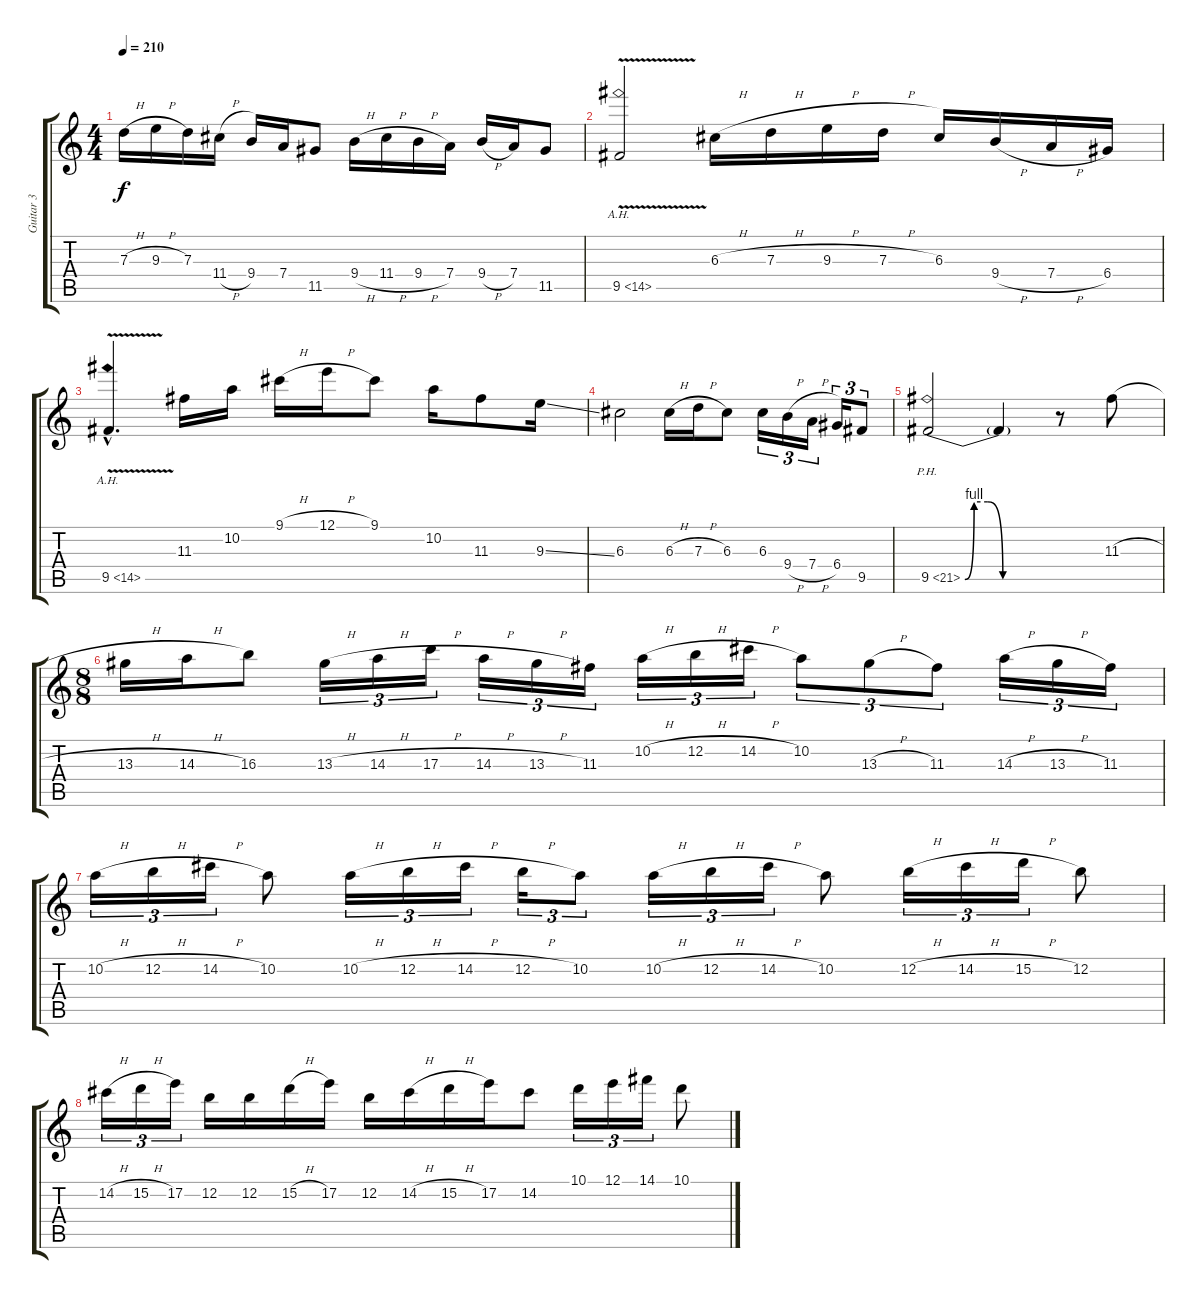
\track ("Guitar 3" "Guitar 3") {instrument distortionguitar}
\staff {score tabs}
\tuning (E4 B3 G3 D3 A2 E2) {hide}
\ts (4 4)
\tempo 210
\clef g2
\ks c
7.3{h}.16{dy f} 9.3{h}.16 7.3.16 11.4{h}.16 9.4.16 7.4.16 11.5.8 9.4{h}.16 11.4{h}.16 9.4{h}.16 7.4.16 9.4{h}.16 7.4.16 11.5.8 |
9.5{ah 5 v}.2 6.3{h}.16 7.3{h}.16 9.3{h}.16 7.3{h}.16 6.3.16 9.4{h}.16 7.4{h}.16 6.4.16 |
9.5{ah 5 v hac}.4{d} 11.3.16 10.2.16 9.1{h}.16 12.1{h}.16 9.1.8 10.2.16 11.3.8 9.3{ss}.16 |
6.3.2 6.3{h}.16 7.3{h}.16 6.3.8 6.3.16{tu (3 2)} 9.4{h}.16{tu (3 2)} 7.4{h}.16{tu (3 2)} 6.4.16{tu (3 2)} 9.5.8{tu (3 2)} |
9.5{be (custom 0 0 6 4 15 4 25 0 45 0 60 0) ph 12}.2 9.5{t}.4 r.8 11.3{h}.8 |
\ts (8 8)
13.3{h}.16 14.3{h}.16 16.3.8 13.3{h}.16{tu (3 2)} 14.3{h}.16{tu (3 2)} 17.3{h}.16{tu (3 2)} 14.3{h}.16{tu (3 2)} 13.3{h}.16{tu (3 2)} 11.3.16{tu (3 2)} 10.2{h}.16{tu (3 2)} 12.2{h}.16{tu (3 2)} 14.2{h}.16{tu (3 2)} 10.2.8{tu (3 2)} 13.3{h}.8{tu (3 2)} 11.3.8{tu (3 2)} 14.3{h}.16{tu (3 2)} 13.3{h}.16{tu (3 2)} 11.3.16{tu (3 2)} |
10.2{h}.16{tu (3 2)} 12.2{h}.16{tu (3 2)} 14.2{h}.16{tu (3 2)} 10.2.8 10.2{h}.16{tu (3 2)} 12.2{h}.16{tu (3 2)} 14.2{h}.16{tu (3 2)} 12.2{h}.16{tu (3 2)} 10.2.8{tu (3 2)} 10.2{h}.16{tu (3 2)} 12.2{h}.16{tu (3 2)} 14.2{h}.16{tu (3 2)} 10.2.8 12.2{h}.16{tu (3 2)} 14.2{h}.16{tu (3 2)} 15.2{h}.16{tu (3 2)} 12.2.8 |
14.2{h}.16{tu (3 2)} 15.2{h}.16{tu (3 2)} 17.2.16{tu (3 2)} 12.2.16 12.2.16 15.2{h}.16 17.2.16 12.2.16 14.2{h}.16 15.2{h}.16 17.2.16 14.2.8 10.1.16{tu (3 2)} 12.1.16{tu (3 2)} 14.1.16{tu (3 2)} 10.1.8
